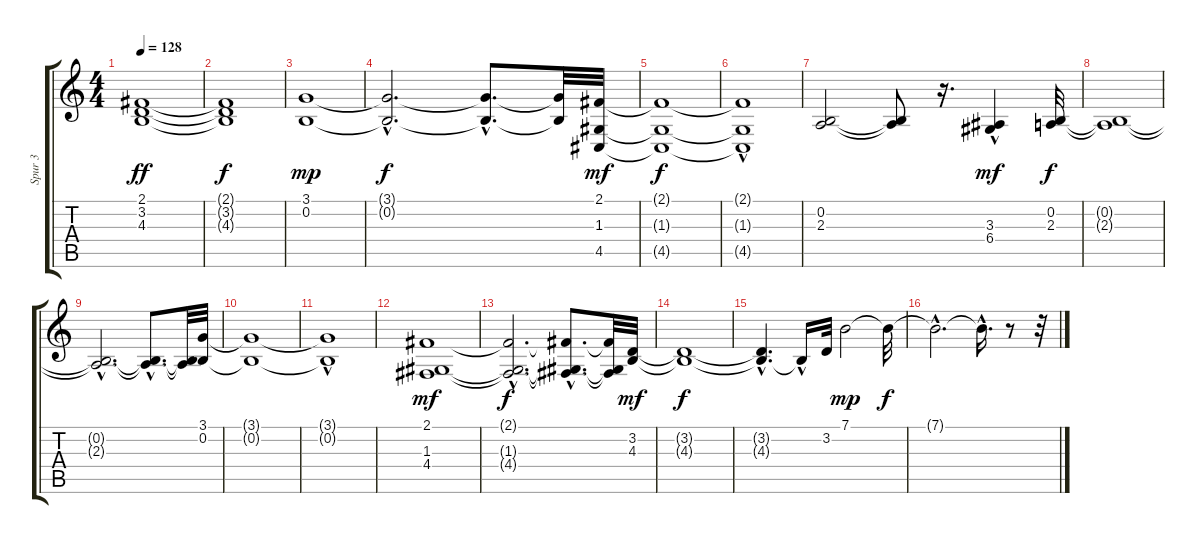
\track ("Spur 3" "Spur 3") {instrument synthbrass2}
\staff {score tabs}
\tuning (E4 B3 G3 D3 A2 E2) {hide}
\ts (4 4)
\tempo 128
\clef g2
\ks c
(2.1 3.2 4.3).1{dy ff} |
(2.1{t} 3.2{t} 4.3{t}).1{dy f} |
(3.1 0.2).1{dy mp} |
(3.1{hac t} 0.2{hac t}).2{d dy f} (3.1{hac t} 0.2{hac t}).8{d} (3.1{t} 0.2{t}).32 (2.1 1.3 4.5).32{dy mf} |
(2.1{t} 1.3{t} 4.5{t}).1{dy f} |
(2.1{t} 1.3{hac t} 4.5{hac t}).1 |
(0.2 2.3).2 (0.2{t} 2.3{t}).8 r.16{d} (3.3{hac} 6.4).4{dy mf} (0.2 2.3).32{dy f} |
(0.2{t} 2.3{t}).1 |
(0.2{hac t} 2.3{hac t}).2{d} (0.2{hac t} 2.3{hac t}).8{d} (0.2{t} 2.3{t}).32 (3.1 0.2).32 |
(3.1{t} 0.2{t}).1 |
(3.1{hac t} 0.2{t}).1 |
(2.1 1.3 4.4).1{dy mf} |
(2.1{hac t} 1.3{hac t} 4.4{hac t}).2{d dy f} (2.1{hac t} 1.3{hac t} 4.4{hac t}).8{d} (2.1{t} 1.3{t} 4.4{t}).32 (3.2 4.3).32{dy mf} |
(3.2{t} 4.3{t}).1{dy f} |
(3.2{hac t} 4.3{hac t}).4{d} 4.3{hac t}.16 3.2.32 7.1.2{dy mp} 7.1{t}.32{dy f} |
7.1{hac t}.2{d} 7.1{hac t}.16{d} r.8 r.32
